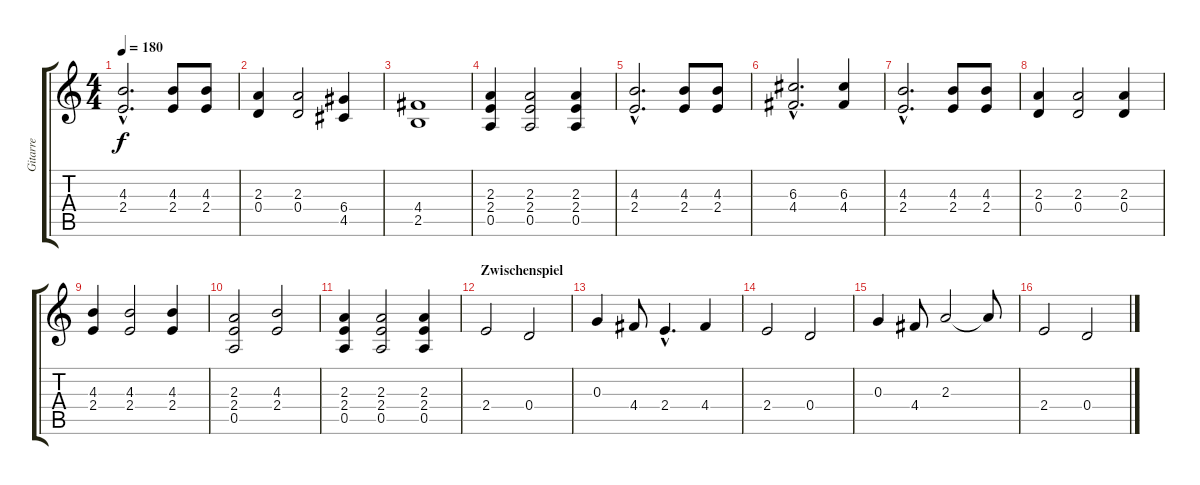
\track ("Gitarre" "Gitarre") {instrument distortionguitar}
\staff {score tabs}
\tuning (E4 B3 G3 D3 A2 E2) {hide}
\ts (4 4)
\tempo 180
\clef g2
\ks c
(4.3{hac} 2.4{hac}).2{d dy f} (4.3 2.4).8 (4.3 2.4).8 |
(2.3 0.4).4 (2.3 0.4).2 (6.4 4.5).4 |
(4.4 2.5).1 |
(2.3 2.4 0.5).4 (2.3 2.4 0.5).2 (2.3 2.4 0.5).4 |
(4.3{hac} 2.4{hac}).2{d} (4.3 2.4).8 (4.3 2.4).8 |
(6.3{hac} 4.4{hac}).2{d} (6.3 4.4).4 |
(4.3{hac} 2.4{hac}).2{d} (4.3 2.4).8 (4.3 2.4).8 |
(2.3 0.4).4 (2.3 0.4).2 (2.3 0.4).4 |
(4.3 2.4).4 (4.3 2.4).2 (4.3 2.4).4 |
(2.3 2.4 0.5).2 (4.3 2.4).2 |
(2.3 2.4 0.5).4 (2.3 2.4 0.5).2 (2.3 2.4 0.5).4 |
\section ("" "Zwischenspiel")
2.4.2 0.4.2 |
0.3.4 4.4.8 2.4{hac}.4{d} 4.4.4 |
2.4.2 0.4.2 |
0.3.4 4.4.8 2.3.2 2.3{t}.8 |
2.4.2 0.4.2
